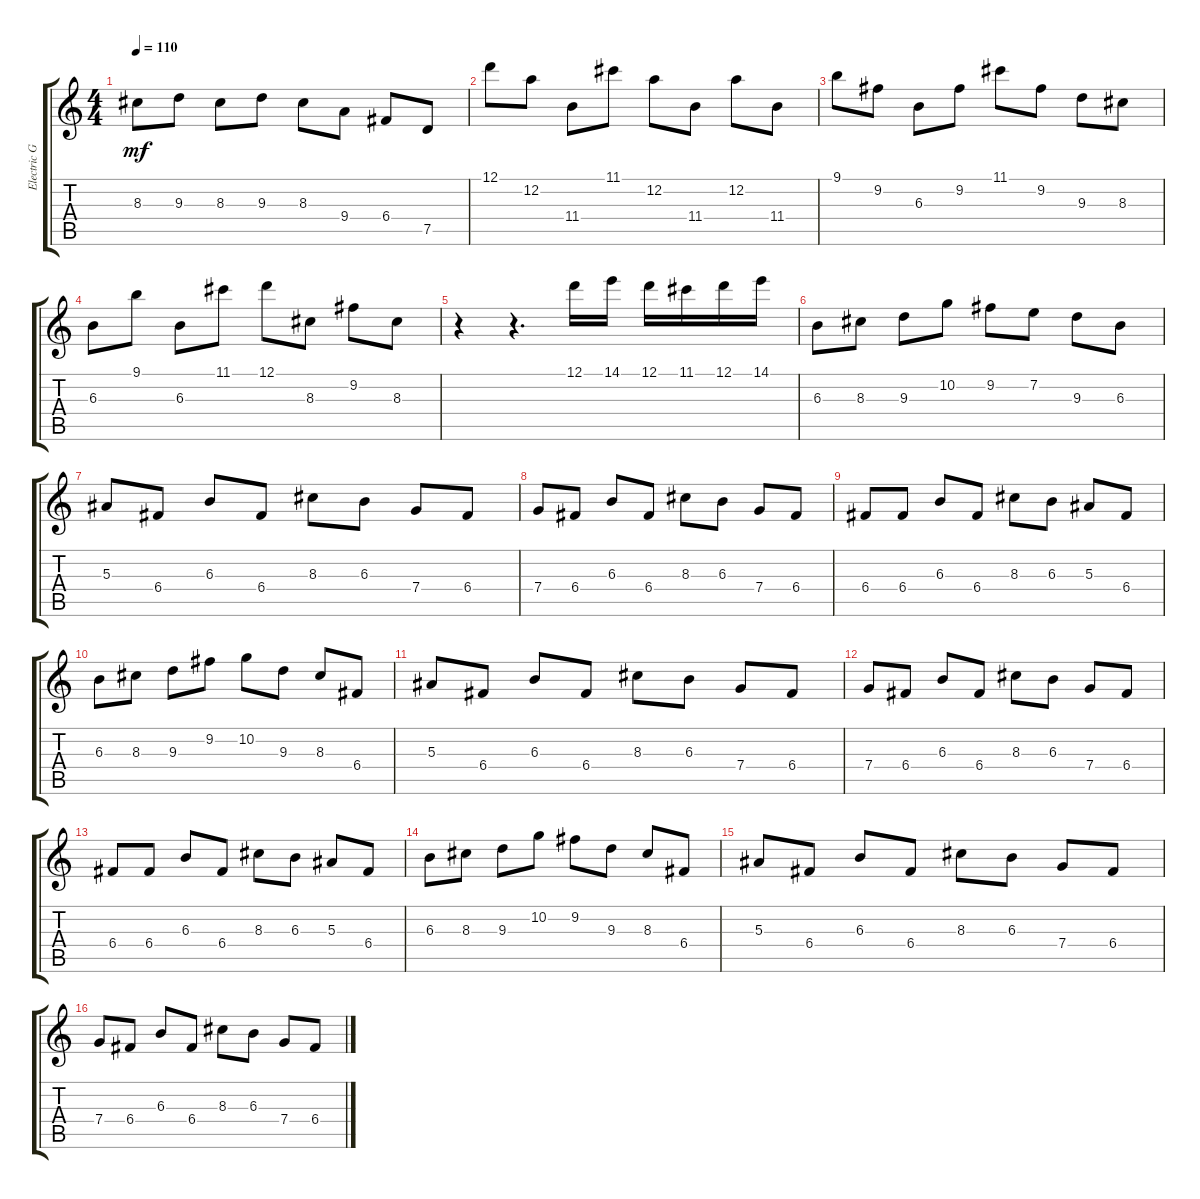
\track ("Electric Guitar" "Electric G") {instrument electricguitarclean}
\staff {score tabs}
\tuning (D4 A3 F3 C3 G2 C2) {hide}
\ts (4 4)
\tempo 110
\clef g2
\ks c
8.3.8{dy mf} 9.3.8 8.3.8 9.3.8 8.3.8 9.4.8 6.4.8 7.5.8 |
12.1.8 12.2.8 11.4.8 11.1.8 12.2.8 11.4.8 12.2.8 11.4.8 |
9.1.8 9.2.8 6.3.8 9.2.8 11.1.8 9.2.8 9.3.8 8.3.8 |
6.3.8 9.1.8 6.3.8 11.1.8 12.1.8 8.3.8 9.2.8 8.3.8 |
r.4 r.4{d} 12.1.16 14.1.16 12.1.16 11.1.16 12.1.16 14.1.16 |
6.3.8 8.3.8 9.3.8 10.2.8 9.2.8 7.2.8 9.3.8 6.3.8 |
5.3.8 6.4.8 6.3.8 6.4.8 8.3.8 6.3.8 7.4.8 6.4.8 |
7.4.8 6.4.8 6.3.8 6.4.8 8.3.8 6.3.8 7.4.8 6.4.8 |
6.4.8 6.4.8 6.3.8 6.4.8 8.3.8 6.3.8 5.3.8 6.4.8 |
6.3.8 8.3.8 9.3.8 9.2.8 10.2.8 9.3.8 8.3.8 6.4.8 |
5.3.8 6.4.8 6.3.8 6.4.8 8.3.8 6.3.8 7.4.8 6.4.8 |
7.4.8 6.4.8 6.3.8 6.4.8 8.3.8 6.3.8 7.4.8 6.4.8 |
6.4.8 6.4.8 6.3.8 6.4.8 8.3.8 6.3.8 5.3.8 6.4.8 |
6.3.8 8.3.8 9.3.8 10.2.8 9.2.8 9.3.8 8.3.8 6.4.8 |
5.3.8 6.4.8 6.3.8 6.4.8 8.3.8 6.3.8 7.4.8 6.4.8 |
7.4.8 6.4.8 6.3.8 6.4.8 8.3.8 6.3.8 7.4.8 6.4.8
